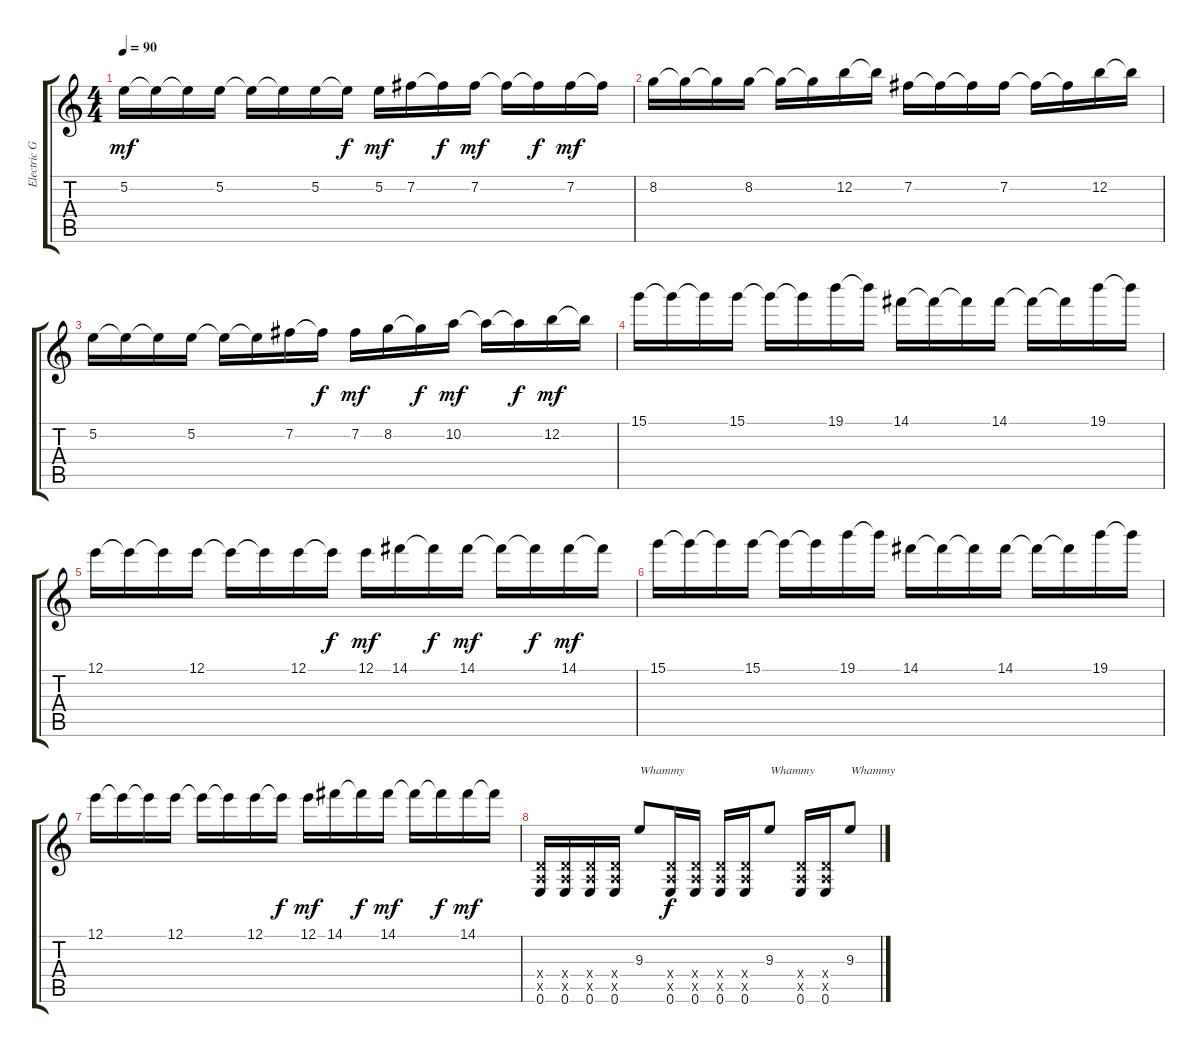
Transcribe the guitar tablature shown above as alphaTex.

\track ("Electric Guitar" "Electric G") {instrument distortionguitar}
\staff {score tabs}
\tuning (E4 B3 G3 D3 A2 E2) {hide}
\ts (4 4)
\tempo 90
\clef g2
\ks c
5.2.16{dy mf} 5.2{t}.16 5.2{t}.16 5.2.16 5.2{t}.16 5.2{t}.16 5.2.16 5.2{t}.16{dy f} 5.2.16{dy mf} 7.2.16 7.2{t}.16{dy f} 7.2.16{dy mf} 7.2{t}.16 7.2{t}.16{dy f} 7.2.16{dy mf} 7.2{t}.16 |
8.2.16 8.2{t}.16 8.2{t}.16 8.2.16 8.2{t}.16 8.2{t}.16 12.2.16 12.2{t}.16 7.2.16 7.2{t}.16 7.2{t}.16 7.2.16 7.2{t}.16 7.2{t}.16 12.2.16 12.2{t}.16 |
5.2.16 5.2{t}.16 5.2{t}.16 5.2.16 5.2{t}.16 5.2{t}.16 7.2.16 7.2{t}.16{dy f} 7.2.16{dy mf} 8.2.16 8.2{t}.16{dy f} 10.2.16{dy mf} 10.2{t}.16 10.2{t}.16{dy f} 12.2.16{dy mf} 12.2{t}.16 |
15.1.16 15.1{t}.16 15.1{t}.16 15.1.16 15.1{t}.16 15.1{t}.16 19.1.16 19.1{t}.16 14.1.16 14.1{t}.16 14.1{t}.16 14.1.16 14.1{t}.16 14.1{t}.16 19.1.16 19.1{t}.16 |
12.1.16 12.1{t}.16 12.1{t}.16 12.1.16 12.1{t}.16 12.1{t}.16 12.1.16 12.1{t}.16{dy f} 12.1.16{dy mf} 14.1.16 14.1{t}.16{dy f} 14.1.16{dy mf} 14.1{t}.16 14.1{t}.16{dy f} 14.1.16{dy mf} 14.1{t}.16 |
15.1.16 15.1{t}.16 15.1{t}.16 15.1.16 15.1{t}.16 15.1{t}.16 19.1.16 19.1{t}.16 14.1.16 14.1{t}.16 14.1{t}.16 14.1.16 14.1{t}.16 14.1{t}.16 19.1.16 19.1{t}.16 |
12.1.16 12.1{t}.16 12.1{t}.16 12.1.16 12.1{t}.16 12.1{t}.16 12.1.16 12.1{t}.16{dy f} 12.1.16{dy mf} 14.1.16 14.1{t}.16{dy f} 14.1.16{dy mf} 14.1{t}.16 14.1{t}.16{dy f} 14.1.16{dy mf} 14.1{t}.16 |
(0.4{x} 0.5{x} 0.6).16 (0.4{x} 0.5{x} 0.6).16 (0.4{x} 0.5{x} 0.6).16 (0.4{x} 0.5{x} 0.6).16 9.3.8{txt "Whammy"} (0.4{x} 0.5{x} 0.6).16{dy f} (0.4{x} 0.5{x} 0.6).16 (0.4{x} 0.5{x} 0.6).16 (0.4{x} 0.5{x} 0.6).16 9.3.8{txt "Whammy"} (0.4{x} 0.5{x} 0.6).16 (0.4{x} 0.5{x} 0.6).16 9.3.8{txt "Whammy"}
